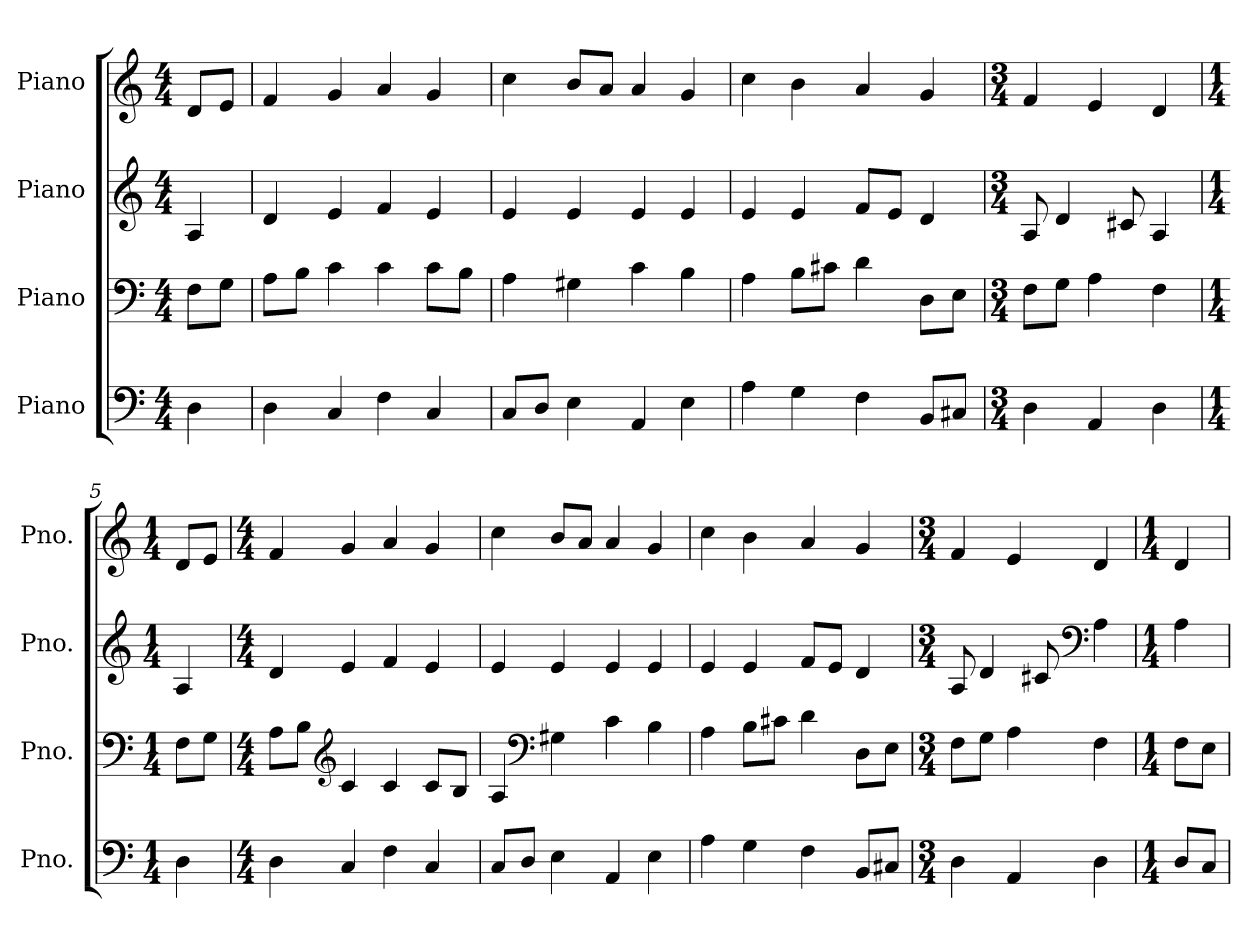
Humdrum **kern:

**kern	**kern	**kern	**kern
*part4	*part3	*part2	*part1
*staff4	*staff3	*staff2	*staff1
*I"Piano	*I"Piano	*I"Piano	*I"Piano
*I'Pno.	*I'Pno.	*I'Pno.	*I'Pno.
*clefF4	*clefF4	*clefG2	*clefG2
*k[]	*k[]	*k[]	*k[]
*M4/4	*M4/4	*M4/4	*M4/4
*MM120	*MM120	*MM120	*MM120
=	=	=	=
4D\	8F\L	4A/	8d/L
.	8G\J	.	8e/J
=1	=1	=1	=1
4D\	8A\L	4d/	4f/
.	8B\J	.	.
4C/	4c\	4e/	4g/
4F\	4c\	4f/	4a/
4C/	8c\L	4e/	4g/
.	8B\J	.	.
=2	=2	=2	=2
8C/L	4A\	4e/	4cc\
8D/J	.	.	.
4E\	4G#X\	4e/	8b/L
.	.	.	8a/J
4AA/	4c\	4e/	4a/
4E\	4B\	4e/	4g/
=3	=3	=3	=3
4A\	4A\	4e/	4cc\
4G\	8B\L	4e/	4b\
.	8c#X\J	.	.
4F\	4d\	8f/L	4a/
.	.	8e/J	.
8BB/L	8D\L	4d/	4g/
8C#X/J	8E\J	.	.
=4	=4	=4	=4
*M3/4	*M3/4	*M3/4	*M3/4
4D\	8F\L	8A/	4f/
.	8G\J	4d/	.
4AA/	4A\	.	4e/
.	.	8c#X/	.
4D\	4F\	4A/	4d/
=5	=5	=5	=5
*M1/4	*M1/4	*M1/4	*M1/4
4D\	8F\L	4A/	8d/L
.	8G\J	.	8e/J
!!LO:LB:g=z
=6	=6	=6	=6
*M4/4	*M4/4	*M4/4	*M4/4
4D\	8A\L	4d/	4f/
.	8B\J	.	.
*	*clefG2	*	*
4C/	4c/	4e/	4g/
4F\	4c/	4f/	4a/
4C/	8c/L	4e/	4g/
.	8B/J	.	.
=7	=7	=7	=7
8C/L	4A/	4e/	4cc\
8D/J	.	.	.
*	*clefF4	*	*
4E\	4G#X\	4e/	8b/L
.	.	.	8a/J
4AA/	4c\	4e/	4a/
4E\	4B\	4e/	4g/
=8	=8	=8	=8
4A\	4A\	4e/	4cc\
4G\	8B\L	4e/	4b\
.	8c#X\J	.	.
4F\	4d\	8f/L	4a/
.	.	8e/J	.
8BB/L	8D\L	4d/	4g/
8C#X/J	8E\J	.	.
=9	=9	=9	=9
*M3/4	*M3/4	*M3/4	*M3/4
4D\	8F\L	8A/	4f/
.	8G\J	4d/	.
4AA/	4A\	.	4e/
.	.	8c#X/	.
*	*	*clefF4	*
4D\	4F\	4A\	4d/
=10	=10	=10	=10
*M1/4	*M1/4	*M1/4	*M1/4
8D/L	8F\L	4A\	4d/
8C/J	8E\J	.	.
=	=	=	=
*-	*-	*-	*-
